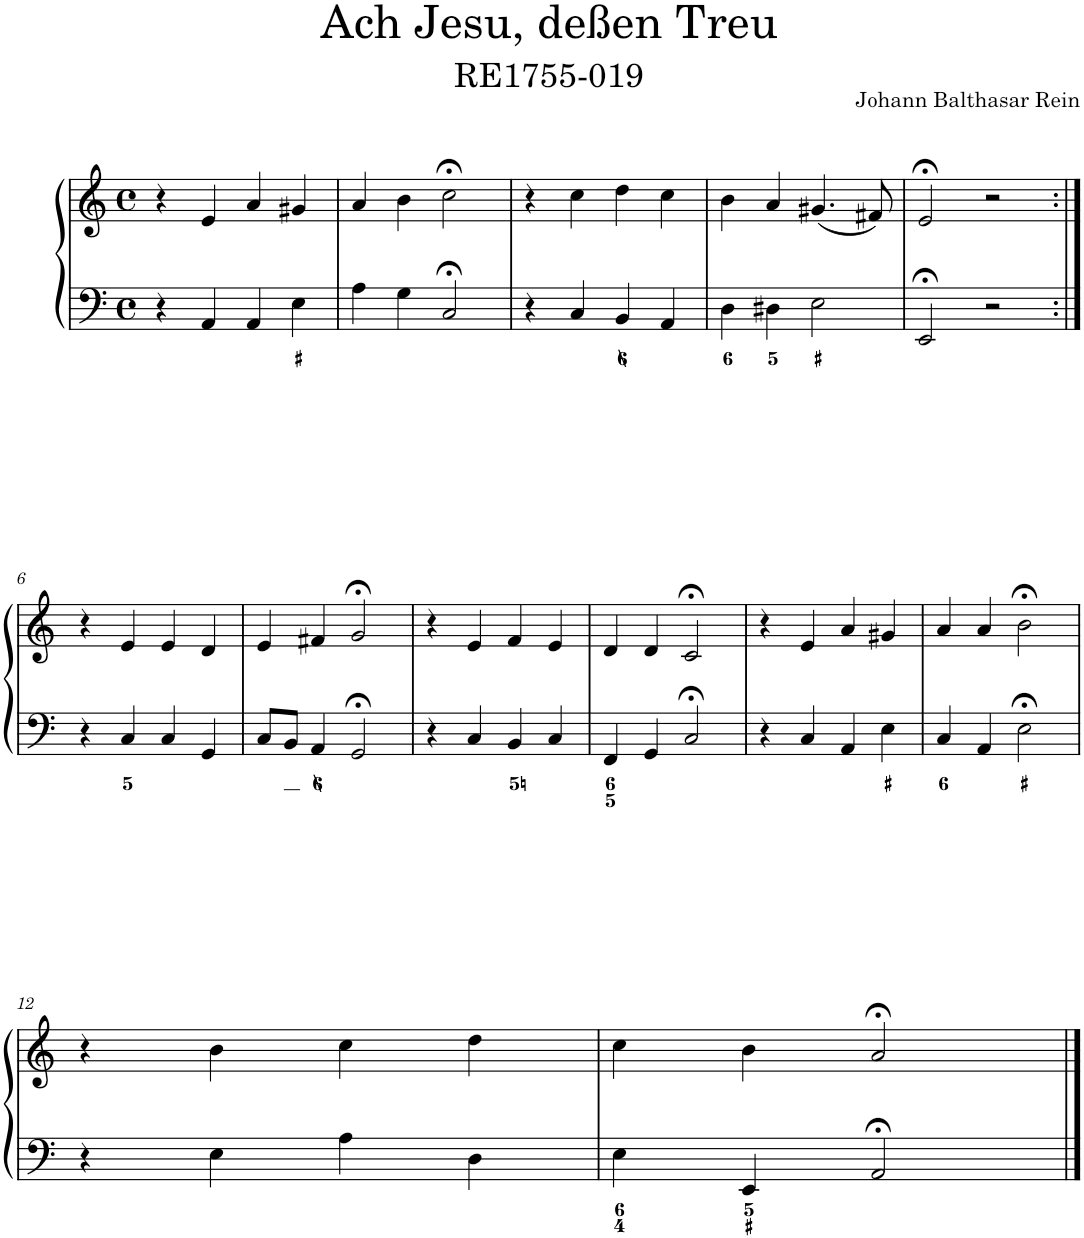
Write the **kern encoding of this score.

**kern	**kern
*part1	*part1
*staff2	*staff1
*I"Piano	*
*I'Pno.	*
*clefF4	*clefG2
*k[]	*k[]
*M4/4	*M4/4
*met(c)	*met(c)
=1	=1
4r	4r
4AA/	4e/
4AA/	4a/
4E\	4g#X/
=2	=2
4A\	4a/
4G\	4b\
2C;</	2cc;<\
=3	=3
4r	4r
4C/	4cc\
4BB/	4dd\
4AA/	4cc\
=4	=4
4D\	4b\
4D#X\	4a/
2E\	(4.g#X/
.	8f#X/)
=5	=5
2EE;</	2e;</
2r	2r
!!LO:LB:g=z
=6:|!	=6:|!
4r	4r
4C/	4e/
4C/	4e/
4GG/	4d/
=7	=7
8C/L	4e/
8BB/J	.
4AA/	4f#X/
2GG;</	2g;</
=8	=8
4r	4r
4C/	4e/
4BB/	4f/
4C/	4e/
=9	=9
4FF/	4d/
4GG/	4d/
2C;</	2c;</
=10	=10
4r	4r
4C/	4e/
4AA/	4a/
4E\	4g#X/
=11	=11
4C/	4a/
4AA/	4a/
2E;<\	2b;<\
!!LO:LB:g=z
=12	=12
4r	4r
4E\	4b\
4A\	4cc\
4D\	4dd\
=13	=13
4E\	4cc\
4EE/	4b\
2AA;</	2a;</
==	==
*-	*-
